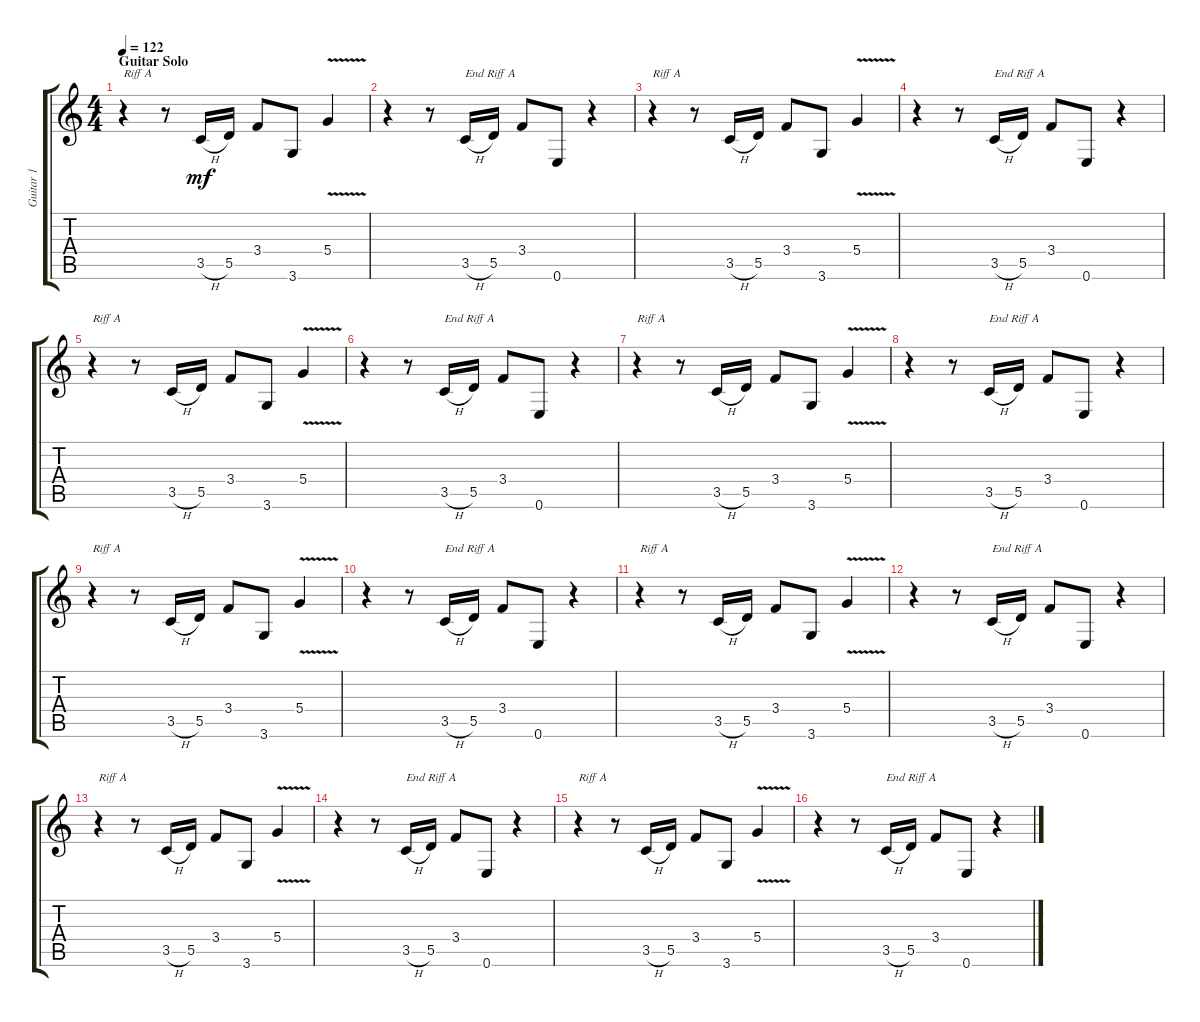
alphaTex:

\track ("Guitar 1" "Guitar 1") {instrument electricguitarclean}
\staff {score tabs}
\tuning (E4 B3 G3 D3 A2 E2) {hide}
\ts (4 4)
\section ("" "Guitar Solo")
\tempo 122
\clef g2
\ks c
r.4{txt "Riff A" dy mf} r.8 3.5{h}.16 5.5.16 3.4.8 3.6.8 5.4{v}.4 |
r.4 r.8 3.5{h}.16{txt "End Riff A"} 5.5.16 3.4.8 0.6.8 r.4 |
r.4{txt "Riff A"} r.8 3.5{h}.16 5.5.16 3.4.8 3.6.8 5.4{v}.4 |
r.4 r.8 3.5{h}.16{txt "End Riff A"} 5.5.16 3.4.8 0.6.8 r.4 |
r.4{txt "Riff A"} r.8 3.5{h}.16 5.5.16 3.4.8 3.6.8 5.4{v}.4 |
r.4 r.8 3.5{h}.16{txt "End Riff A"} 5.5.16 3.4.8 0.6.8 r.4 |
r.4{txt "Riff A"} r.8 3.5{h}.16 5.5.16 3.4.8 3.6.8 5.4{v}.4 |
r.4 r.8 3.5{h}.16{txt "End Riff A"} 5.5.16 3.4.8 0.6.8 r.4 |
r.4{txt "Riff A"} r.8 3.5{h}.16 5.5.16 3.4.8 3.6.8 5.4{v}.4 |
r.4 r.8 3.5{h}.16{txt "End Riff A"} 5.5.16 3.4.8 0.6.8 r.4 |
r.4{txt "Riff A"} r.8 3.5{h}.16 5.5.16 3.4.8 3.6.8 5.4{v}.4 |
r.4 r.8 3.5{h}.16{txt "End Riff A"} 5.5.16 3.4.8 0.6.8 r.4 |
r.4{txt "Riff A"} r.8 3.5{h}.16 5.5.16 3.4.8 3.6.8 5.4{v}.4 |
r.4 r.8 3.5{h}.16{txt "End Riff A"} 5.5.16 3.4.8 0.6.8 r.4 |
r.4{txt "Riff A"} r.8 3.5{h}.16 5.5.16 3.4.8 3.6.8 5.4{v}.4 |
r.4 r.8 3.5{h}.16{txt "End Riff A"} 5.5.16 3.4.8 0.6.8 r.4
